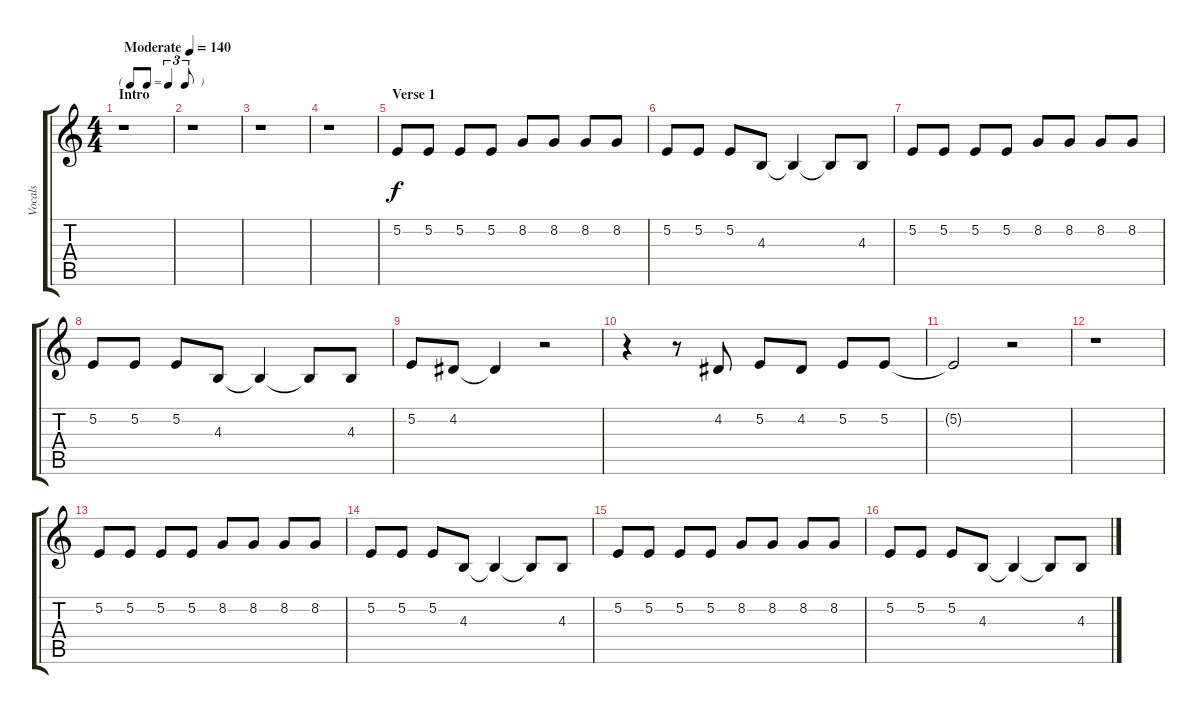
\track ("Vocals" "Vocals") {instrument flute}
\staff {score tabs}
\tuning (E4 B3 G3 D3 A2 E2) {hide}
\ts (4 4)
\tf triplet8th
\section ("" "Intro")
\tempo (140 "Moderate")
\clef g2
\ks c
r.1{dy f instrument flute} |
r.1 |
r.1 |
r.1 |
\section ("" "Verse 1")
5.2.8 5.2.8 5.2.8 5.2.8 8.2.8 8.2.8 8.2.8 8.2.8 |
5.2.8 5.2.8 5.2.8 4.3.8 4.3{t}.4 4.3{t}.8 4.3.8 |
5.2.8 5.2.8 5.2.8 5.2.8 8.2.8 8.2.8 8.2.8 8.2.8 |
5.2.8 5.2.8 5.2.8 4.3.8 4.3{t}.4 4.3{t}.8 4.3.8 |
5.2.8 4.2.8 4.2{t}.4 r.2 |
r.4 r.8 4.2.8 5.2.8 4.2.8 5.2.8 5.2.8 |
5.2{t}.2 r.2 |
r.1 |
5.2.8 5.2.8 5.2.8 5.2.8 8.2.8 8.2.8 8.2.8 8.2.8 |
5.2.8 5.2.8 5.2.8 4.3.8 4.3{t}.4 4.3{t}.8 4.3.8 |
5.2.8 5.2.8 5.2.8 5.2.8 8.2.8 8.2.8 8.2.8 8.2.8 |
5.2.8 5.2.8 5.2.8 4.3.8 4.3{t}.4 4.3{t}.8 4.3.8
